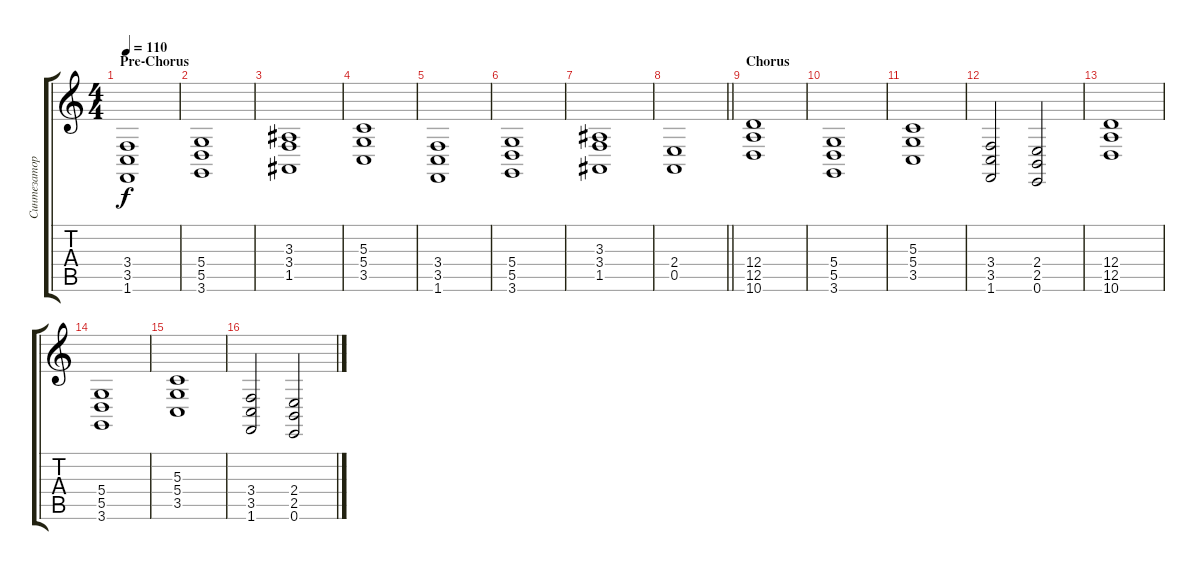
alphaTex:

\track ("Синтезатор" "Синтезатор") {instrument synthstrings1}
\staff {score tabs}
\tuning (E4 B3 G3 D3 A2 E2) {hide}
\ts (4 4)
\section ("" "Pre-Chorus")
\tempo 110
\clef g2
\ks c
(3.4 3.5 1.6).1{dy f} |
(5.4 5.5 3.6).1 |
(3.3 3.4 1.5).1 |
(5.3 5.4 3.5).1 |
(3.4 3.5 1.6).1 |
(5.4 5.5 3.6).1 |
(3.3 3.4 1.5).1 |
\barLineRight lightlight
(2.4 0.5).1 |
\section ("" "Chorus")
(12.4 12.5 10.6).1 |
(5.4 5.5 3.6).1 |
(5.3 5.4 3.5).1 |
(3.4 3.5 1.6).2 (2.4 2.5 0.6).2 |
(12.4 12.5 10.6).1 |
(5.4 5.5 3.6).1 |
(5.3 5.4 3.5).1 |
(3.4 3.5 1.6).2 (2.4 2.5 0.6).2
